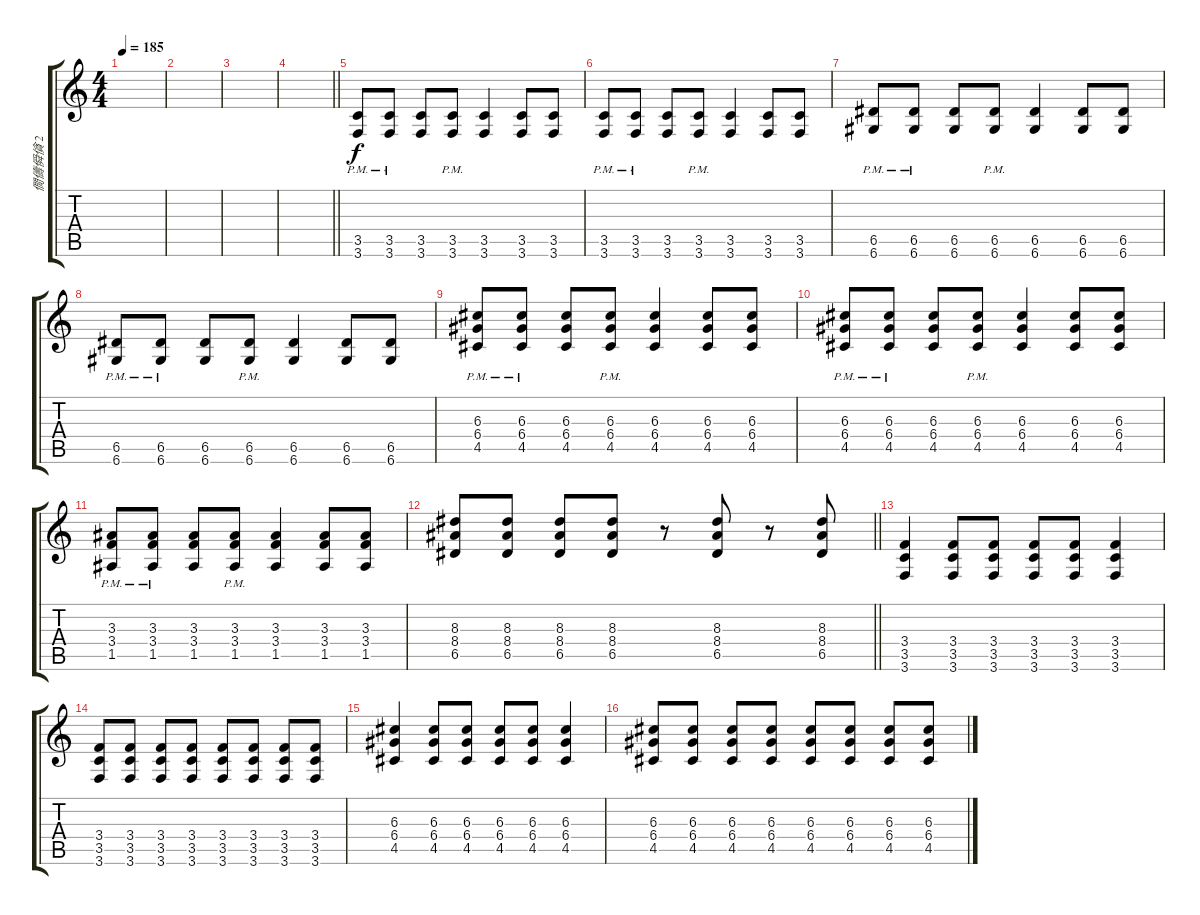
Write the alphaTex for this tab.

\track ("僩儔僢僋 2" "僩儔僢僋 2") {instrument electricguitarclean}
\staff {score tabs}
\tuning (E4 B3 G3 D3 A2 D2) {hide}
\ts (4 4)
\tempo 185
\clef g2
\ks c
|
|
|
\barLineRight lightlight
|
(3.5{pm} 3.6{pm}).8 (3.5{pm} 3.6{pm}).8 (3.5 3.6).8 (3.5{pm} 3.6{pm}).8 (3.5 3.6).4 (3.5 3.6).8 (3.5 3.6).8 |
(3.5{pm} 3.6{pm}).8 (3.5{pm} 3.6{pm}).8 (3.5 3.6).8 (3.5{pm} 3.6{pm}).8 (3.5 3.6).4 (3.5 3.6).8 (3.5 3.6).8 |
(6.5{pm} 6.6{pm}).8 (6.5{pm} 6.6{pm}).8 (6.5 6.6).8 (6.5{pm} 6.6{pm}).8 (6.5 6.6).4 (6.5 6.6).8 (6.5 6.6).8 |
(6.5{pm} 6.6{pm}).8 (6.5{pm} 6.6{pm}).8 (6.5 6.6).8 (6.5{pm} 6.6{pm}).8 (6.5 6.6).4 (6.5 6.6).8 (6.5 6.6).8 |
(6.3{pm} 6.4{pm} 4.5{pm}).8 (6.3{pm} 6.4{pm} 4.5{pm}).8 (6.3 6.4 4.5).8 (6.3{pm} 6.4{pm} 4.5{pm}).8 (6.3 6.4 4.5).4 (6.3 6.4 4.5).8 (6.3 6.4 4.5).8 |
(6.3{pm} 6.4{pm} 4.5{pm}).8 (6.3{pm} 6.4{pm} 4.5{pm}).8 (6.3 6.4 4.5).8 (6.3{pm} 6.4{pm} 4.5{pm}).8 (6.3 6.4 4.5).4 (6.3 6.4 4.5).8 (6.3 6.4 4.5).8 |
(3.3{pm} 3.4{pm} 1.5{pm}).8 (3.3{pm} 3.4{pm} 1.5{pm}).8 (3.3 3.4 1.5).8 (3.3{pm} 3.4{pm} 1.5{pm}).8 (3.3 3.4 1.5).4 (3.3 3.4 1.5).8 (3.3 3.4 1.5).8 |
\barLineRight lightlight
(8.3 8.4 6.5).8 (8.3 8.4 6.5).8 (8.3 8.4 6.5).8 (8.3 8.4 6.5).8 r.8 (8.3 8.4 6.5).8 r.8 (8.3 8.4 6.5).8 |
(3.4 3.5 3.6).4 (3.4 3.5 3.6).8 (3.4 3.5 3.6).8 (3.4 3.5 3.6).8 (3.4 3.5 3.6).8 (3.4 3.5 3.6).4 |
(3.4 3.5 3.6).8 (3.4 3.5 3.6).8 (3.4 3.5 3.6).8 (3.4 3.5 3.6).8 (3.4 3.5 3.6).8 (3.4 3.5 3.6).8 (3.4 3.5 3.6).8 (3.4 3.5 3.6).8 |
(6.3 6.4 4.5).4 (6.3 6.4 4.5).8 (6.3 6.4 4.5).8 (6.3 6.4 4.5).8 (6.3 6.4 4.5).8 (6.3 6.4 4.5).4 |
(6.3 6.4 4.5).8 (6.3 6.4 4.5).8 (6.3 6.4 4.5).8 (6.3 6.4 4.5).8 (6.3 6.4 4.5).8 (6.3 6.4 4.5).8 (6.3 6.4 4.5).8 (6.3 6.4 4.5).8
